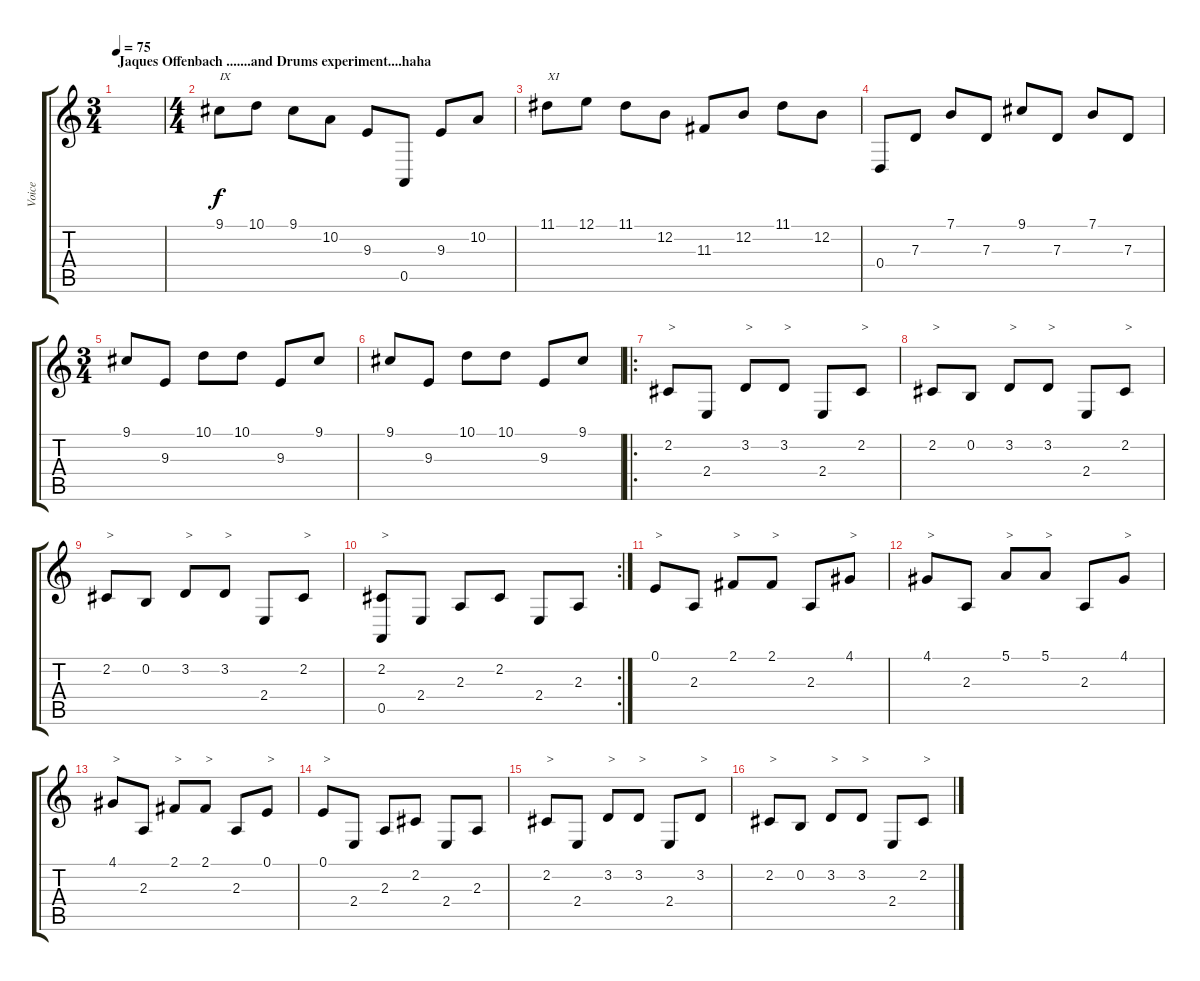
\track ("Voice" "Voice") {instrument choiraahs}
\staff {score tabs}
\tuning (E4 B3 G3 D3 A2 E2) {hide}
\ts (3 4)
\section ("" "Jaques Offenbach .......and Drums experiment....haha")
\tempo 75
\clef g2
\ks c
|
\ts (4 4)
9.1.8{txt "IX"} 10.1.8 9.1.8 10.2.8 9.3.8 0.5.8 9.3.8 10.2.8 |
11.1.8{txt "XI"} 12.1.8 11.1.8 12.2.8 11.3.8 12.2.8 11.1.8 12.2.8 |
0.4.8 7.3.8 7.1.8 7.3.8 9.1.8 7.3.8 7.1.8 7.3.8 |
\ts (3 4)
9.1.8 9.3.8 10.1.8 10.1.8 9.3.8 9.1.8 |
9.1.8 9.3.8 10.1.8 10.1.8 9.3.8 9.1.8 |
\ro
2.2.8{txt ">"} 2.4.8 3.2.8{txt ">"} 3.2.8{txt ">"} 2.4.8 2.2.8{txt ">"} |
2.2.8{txt ">"} 0.2.8 3.2.8{txt ">"} 3.2.8{txt ">"} 2.4.8 2.2.8{txt ">"} |
2.2.8{txt ">"} 0.2.8 3.2.8{txt ">"} 3.2.8{txt ">"} 2.4.8 2.2.8{txt ">"} |
\rc 2
(2.2 0.5).8{txt ">"} 2.4.8 2.3.8 2.2.8 2.4.8 2.3.8 |
0.1.8{txt ">"} 2.3.8 2.1.8{txt ">"} 2.1.8{txt ">"} 2.3.8 4.1.8{txt ">"} |
4.1.8{txt ">"} 2.3.8 5.1.8{txt ">"} 5.1.8{txt ">"} 2.3.8 4.1.8{txt ">"} |
4.1.8{txt ">"} 2.3.8 2.1.8{txt ">"} 2.1.8{txt ">"} 2.3.8 0.1.8{txt ">"} |
0.1.8{txt ">"} 2.4.8 2.3.8 2.2.8 2.4.8 2.3.8 |
2.2.8{txt ">"} 2.4.8 3.2.8{txt ">"} 3.2.8{txt ">"} 2.4.8 3.2.8{txt ">"} |
2.2.8{txt ">"} 0.2.8 3.2.8{txt ">"} 3.2.8{txt ">"} 2.4.8 2.2.8{txt ">"}
